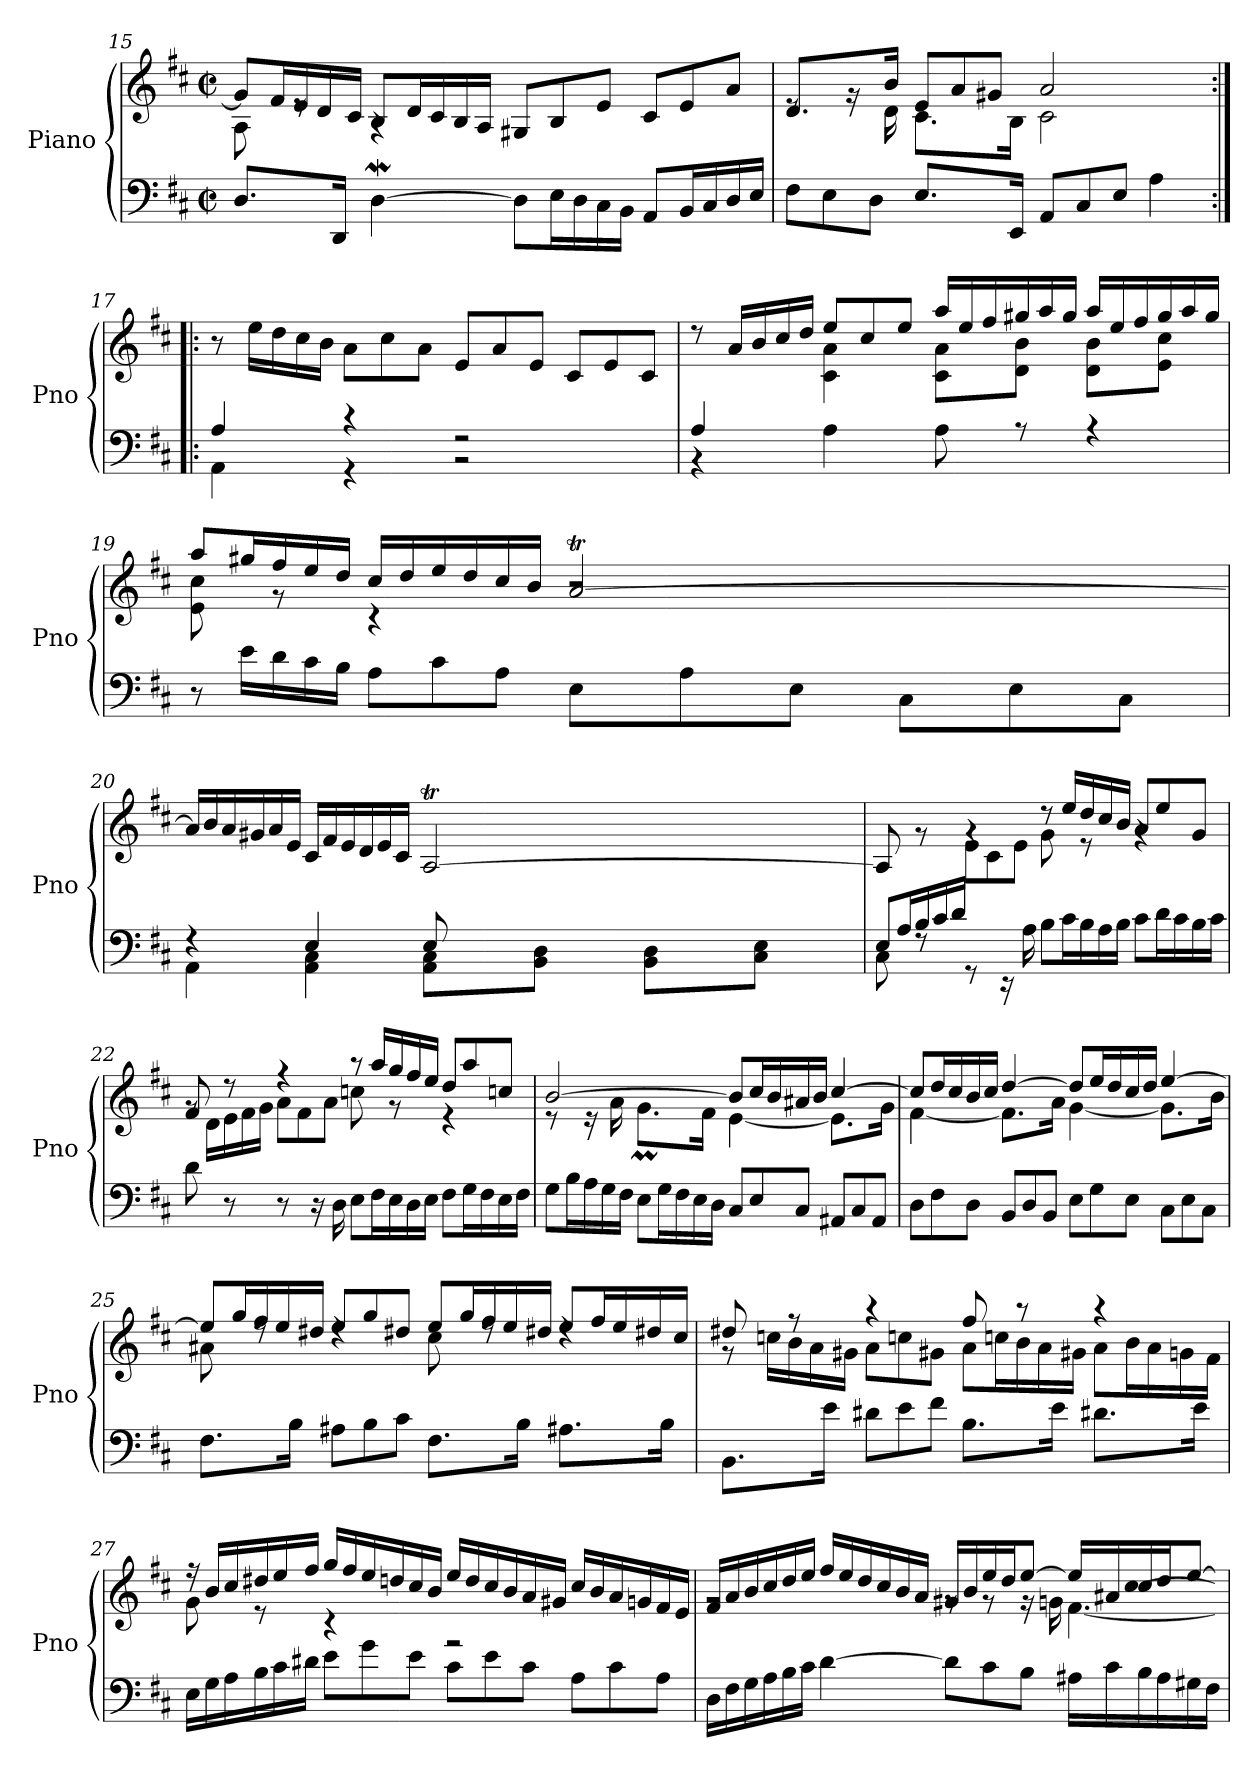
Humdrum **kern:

**kern	**kern
*part1	*part1
*staff2	*staff1
*I"Piano	*
*I'Pno	*
!!LO:LB:g=z
*clefF4	*clefG2
*k[f#c#]	*k[f#c#]
*M2/2	*M2/2
*met(c|)	*met(c|)
*	*Xtuplet
=15	=15
*	*^
8.D/L	12g/L]	8A\
.	24f#/L	.
.	24e/	8re
.	24d/	.
16DD/Jk	.	.
.	24c#/JJ	.
[4Dw\	12B/L	4rA
.	24d/L	.
.	24c#/	.
.	24B/	.
.	24A/JJ	.
*Xtuplet	*	*
12D\L]	12G#X/L	2ryy
24E\L	12B/	.
24D\	.	.
24C#\	12e/J	.
24BB\JJ	.	.
12AA/L	12c#/L	.
24BB/L	12e/	.
24C#/	.	.
24D/	12a/J	.
24E/JJ	.	.
=16	=16	=16
12F#\L	8.d/L	8re
12E\	.	.
.	.	16rg
12D\J	.	.
.	16b/Jk	16d\
8.E/L	12e/L	8.c#\L
.	12a/	.
.	12g#X/J	.
16EE/Jk	.	16B\Jk
12AA/L	2a/	2c#\
12C#/	.	.
12E/J	.	.
4A\	.	.
*	*v	*v
=17:|!|:	=17:|!|:
*^	*
4A/	4AA\	12r
.	.	24ee\LL
.	.	24dd\
.	.	24cc#\
.	.	24b\JJ
4r	4r	12a\L
.	.	12cc#\
.	.	12a\J
2rBB	2rF	12e/L
.	.	12a/
.	.	12e/J
.	.	12c#/L
.	.	12e/
.	.	12c#/J
!!LO:LB:g=z
=18	=18	=18
*	*	*^
4A/	4r	12rdd	4ryy
.	.	24a/LL	.
.	.	24b/	.
.	.	24cc#/	.
.	.	24dd/JJ	.
2.ryy	4A\	12ee/L	4c#\ 4a\
.	.	12cc#/	.
.	.	12ee/J	.
.	8A\	24aa/LL	8c#\ 8a\L
.	.	24ee/	.
.	.	24ff#/	.
.	8rA	24gg#X/	8d\ 8b\J
.	.	24aa/	.
.	.	24gg#/JJ	.
.	4rA	24aa/LL	8d\ 8b\L
.	.	24ee/	.
.	.	24ff#/	.
.	.	24gg#/	8e\ 8cc#\J
.	.	24aa/	.
.	.	24gg#/JJ	.
*v	*v	*	*
=19	=19	=19
*	*	*^
12r	12aa/L	8e\ 8cc#\	2ryy
24e\LL	24gg#X/L	.	.
24d\	24ff#/	8r	.
24c#\	24ee/	.	.
24B\JJ	24dd/JJ	.	.
12A\L	24cc#/LL	4r	.
.	24dd/	.	.
12c#\	24ee/	.	.
.	24dd/	.	.
12A\J	24cc#/	.	.
.	24b/JJ	.	.
12E\L	[2aT/	2r	48b!yy
.	.	.	48a!yy
.	.	.	48b!yy
.	.	.	48a!yy
12A\	.	.	48b!yy
.	.	.	48a!yy
.	.	.	48b!yy
.	.	.	48a!yy
12E\J	.	.	48b!yy
.	.	.	48a!yy
.	.	.	48b!yy
.	.	.	48a!yy
12C#\L	.	.	48b!yy
.	.	.	48a!yy
.	.	.	48b!yy
.	.	.	48a!yy
12E\	.	.	48b!yy
.	.	.	48a!yy
.	.	.	48b!yy
.	.	.	48a!yy
12C#\J	.	.	48b!yy
.	.	.	48a!yy
.	.	.	48b!yy
.	.	.	[48a!yy
*	*	*v	*v
!!LO:LB:g=z
=20	=20	=20
*^	*	*
4r	4AA\	24a/LL]	2ryy
.	.	24b/	.
.	.	24a/	.
.	.	24g#X/	.
.	.	24a/	.
.	.	24e/JJ	.
4E/	4AA\ 4C#\	24c#/LL	.
.	.	24f#/	.
.	.	24e/	.
.	.	24d/	.
.	.	24e/	.
.	.	24c#/JJ	.
8E/	8AA\ 8C#\L	[2AT/	48B!yy
.	.	.	48A!yy
.	.	.	48B!yy
.	.	.	48A!yy
.	.	.	48B!yy
.	.	.	48A!yy
8ryy	8BB\ 8D\J	.	48B!yy
.	.	.	48A!yy
.	.	.	48B!yy
.	.	.	48A!yy
.	.	.	48B!yy
.	.	.	48A!yy
4ryy	8BB\ 8D\L	.	48B!yy
.	.	.	48A!yy
.	.	.	48B!yy
.	.	.	48A!yy
.	.	.	48B!yy
.	.	.	48A!yy
.	8C#\ 8E\J	.	48B!yy
.	.	.	48A!yy
.	.	.	48B!yy
.	.	.	48A!yy
.	.	.	48B!yy
.	.	.	[48A!yy
=21	=21	=21	=21
12E/L	8C#\	8A/]	4ryy
24A/L	.	.	.
24B/	8rF	8rg	.
24c#/	.	.	.
24d/JJ	.	.	.
8rGG	2.ryy	4rg	12e\L
.	.	.	12c#\
16rEE	.	.	.
.	.	.	12e\J
16A\	.	.	.
12B\L	.	12r	8g\
24c#\L	.	24ee/LL	.
24B\	.	24dd/	8r
24A\	.	24cc#/	.
24B\JJ	.	24b/JJ	.
12c#\L	.	12a/L	4rg
24d\L	.	12ee/	.
24c#\	.	.	.
24B\	.	12g/J	.
24c#\JJ	.	.	.
*v	*v	*	*
!!LO:LB:g=z	!!
=22	=22	=22
8d\	8f#/	12rg
.	.	24d\LL
8r	8r	24e\
.	.	24f#\
.	.	24g\JJ
8r	4r	12a\L
.	.	12f#\
16r	.	.
.	.	12a\J
16D\	.	.
12E\L	12r	8ccn\
24F#\L	24aa/LL	.
24E\	24gg/	8r
24D\	24ff#/	.
24E\JJ	24ee/JJ	.
12F#\L	12dd/L	4r
24G\L	12aa/	.
24F#\	.	.
24E\	12ccn/J	.
24F#\JJ	.	.
=23	=23	=23
12G\L	[2b/	8r
24B\L	.	.
24A\	.	16r
24G\	.	.
.	.	16a\
24F#\JJ	.	.
12E\L	.	8.gM\L
24G\L	.	.
24F#\	.	.
24E\	.	.
.	.	16f#\Jk
24D\JJ	.	.
12C#/L	12b/L]	[4e\
12E/	24cc#/L	.
.	24b/	.
12C#/J	24a#X/	.
.	24b/JJ	.
12AA#X/L	[4cc#/	8.e\L]
12C#/	.	.
12AA#/J	.	.
.	.	16g\Jk
!!LO:PB:g=z	!!
=24	=24	=24
12D\L	12cc#/L]	[4f#\
12F#\	24dd/L	.
.	24cc#/	.
12D\J	24b/	.
.	24cc#/JJ	.
12BB/L	[4dd/	8.f#\L]
12D/	.	.
12BB/J	.	.
.	.	16a\Jk
12E\L	12dd/L]	[4g\
12G\	24ee/L	.
.	24dd/	.
12E\J	24cc#/	.
.	24dd/JJ	.
12C#\L	[4ee/	8.g\L]
12E\	.	.
12C#\J	.	.
.	.	16b\Jk
=25	=25	=25
8.F#\L	12ee/L]	8a#X\
.	24gg/L	.
.	24ff#/	8rdd
.	24ee/	.
16B\Jk	.	.
.	24dd#X/JJ	.
12A#X\L	12ee/L	4rdd
12B\	12gg/	.
12c#\J	12dd#X/J	.
8.F#\L	12ee/L	8cc#\
.	24gg/L	.
.	24ff#/	8rdd
.	24ee/	.
16B\Jk	.	.
.	24dd#X/JJ	.
8.A#X\L	12ee/L	4rdd
.	24ff#/L	.
.	24ee/	.
.	24dd#X/	.
16B\Jk	.	.
.	24cc#/JJ	.
!!LO:LB:g=z	!!
=26	=26	=26
8.BB\L	8dd#X/	12r
.	.	24ccn\LL
.	8r	24b\
.	.	24a\
16e\Jk	.	.
.	.	24g#X\JJ
12d#X\L	4r	12a\L
12e\	.	12ccn\
12f#\J	.	12g#X\J
8.B\L	8ff#/	12a\L
.	.	24ccn\L
.	8r	24b\
.	.	24a\
16e\Jk	.	.
.	.	24g#X\JJ
8.d#X\L	4r	12a\L
.	.	24b\L
.	.	24a\
.	.	24gn\
16e\Jk	.	.
.	.	24f#\JJ
=27	=27	=27
24E\LL	24r	8g\
24G\	24b/LL	.
24A\	24cc#/	.
24B\	24dd#X/	8r
24c#\	24ee/	.
24d#X\JJ	24ff#/JJ	.
12e\L	24gg/LL	4r
.	24ff#/	.
12g\	24ee/	.
.	24ddn/	.
12e\J	24cc#/	.
.	24b/JJ	.
12c#\L	24ee/LL	2r
.	24dd/	.
12e\	24cc#/	.
.	24b/	.
12c#\J	24a/	.
.	24g#X/JJ	.
12A\L	24cc#/LL	.
.	24b/	.
12c#\	24a/	.
.	24gn/	.
12A\J	24f#/	.
.	24e/JJ	.
!!LO:LB:g=z
=28	=28	=28
*	*	*^
24D\LL	24f#/LL	2rg	6%5ryy
24F#\	24a/	.	.
24G\	24b/	.	.
24A\	24cc#/	.	.
24B\	24dd/	.	.
24c#\JJ	24ee/JJ	.	.
[4d\	24ff#/LL	.	.
.	24ee/	.	.
.	24dd/	.	.
.	24cc#/	.	.
.	24b/	.	.
.	24a/JJ	.	.
12d\L]	24g#X/LL	12rg	.
.	24b/	.	.
12c#\	24ee/	12rg	.
.	24dd/J	.	.
12B\J	[12ee/J	24rg	.
.	.	24gn\	.
24A#X\LL	24ee/LL]	[6.f#\	.
24c#\	24a#X/	.	.
24B\	24cc#/	.	[6cc#\
24A#\	24dd/J	.	.
24G#X\	[12ee/J	.	.
24F#\JJ	.	.	.
*	*v	*v	*v
=	=
*-	*-
